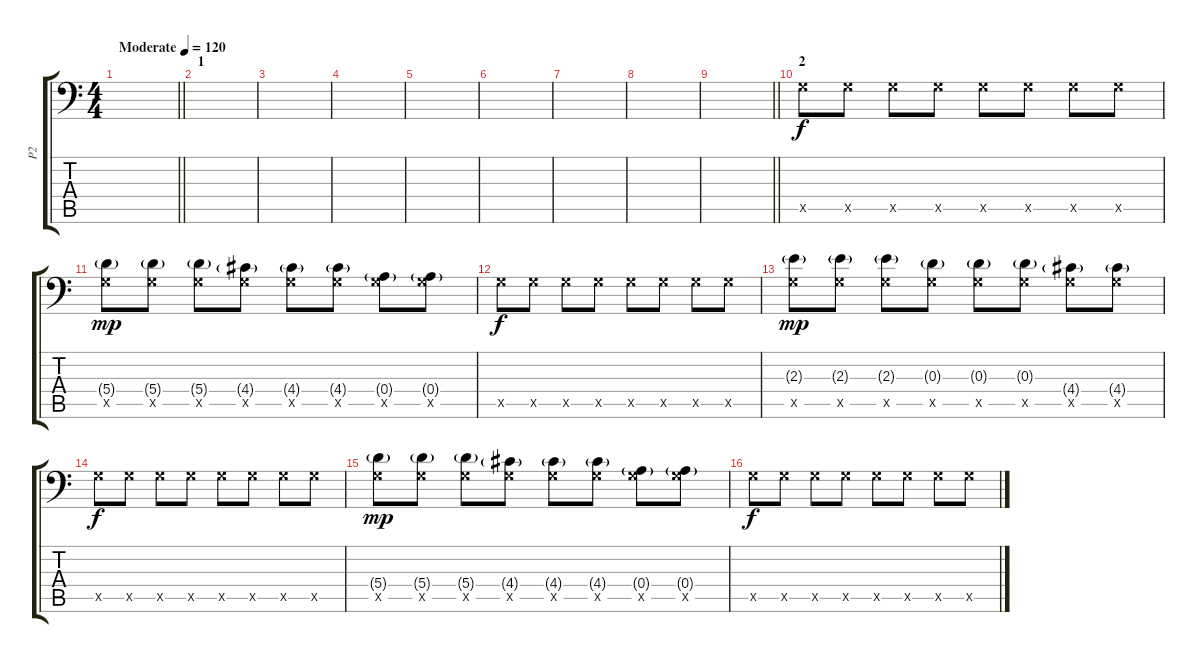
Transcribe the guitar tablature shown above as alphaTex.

\track ("Р2" "Р2") {instrument distortionguitar}
\staff {score tabs}
\tuning (B3 Gb3 D3 A2 E2 A1) {hide}
\ts (4 4)
\tempo (120 "Moderate")
\clef f4
\barLineRight lightlight
\ks c
|
\section ("" "1")
|
|
|
|
|
|
|
\barLineRight lightlight
|
\section ("" "2")
3.5{x}.8 3.5{x}.8 3.5{x}.8 3.5{x}.8 3.5{x}.8 3.5{x}.8 3.5{x}.8 3.5{x}.8 |
(5.4{g} 3.5{x}).8{dy mp} (5.4{g} 3.5{x}).8 (5.4{g} 3.5{x}).8 (4.4{g} 3.5{x}).8 (4.4{g} 3.5{x}).8 (4.4{g} 3.5{x}).8 (0.4{g} 3.5{x}).8 (0.4{g} 3.5{x}).8 |
3.5{x}.8{dy f} 3.5{x}.8 3.5{x}.8 3.5{x}.8 3.5{x}.8 3.5{x}.8 3.5{x}.8 3.5{x}.8 |
(2.3{g} 3.5{x}).8{dy mp} (2.3{g} 3.5{x}).8 (2.3{g} 3.5{x}).8 (0.3{g} 3.5{x}).8 (0.3{g} 3.5{x}).8 (0.3{g} 3.5{x}).8 (4.4{g} 3.5{x}).8 (4.4{g} 3.5{x}).8 |
3.5{x}.8{dy f} 3.5{x}.8 3.5{x}.8 3.5{x}.8 3.5{x}.8 3.5{x}.8 3.5{x}.8 3.5{x}.8 |
(5.4{g} 3.5{x}).8{dy mp} (5.4{g} 3.5{x}).8 (5.4{g} 3.5{x}).8 (4.4{g} 3.5{x}).8 (4.4{g} 3.5{x}).8 (4.4{g} 3.5{x}).8 (0.4{g} 3.5{x}).8 (0.4{g} 3.5{x}).8 |
3.5{x}.8{dy f} 3.5{x}.8 3.5{x}.8 3.5{x}.8 3.5{x}.8 3.5{x}.8 3.5{x}.8 3.5{x}.8
